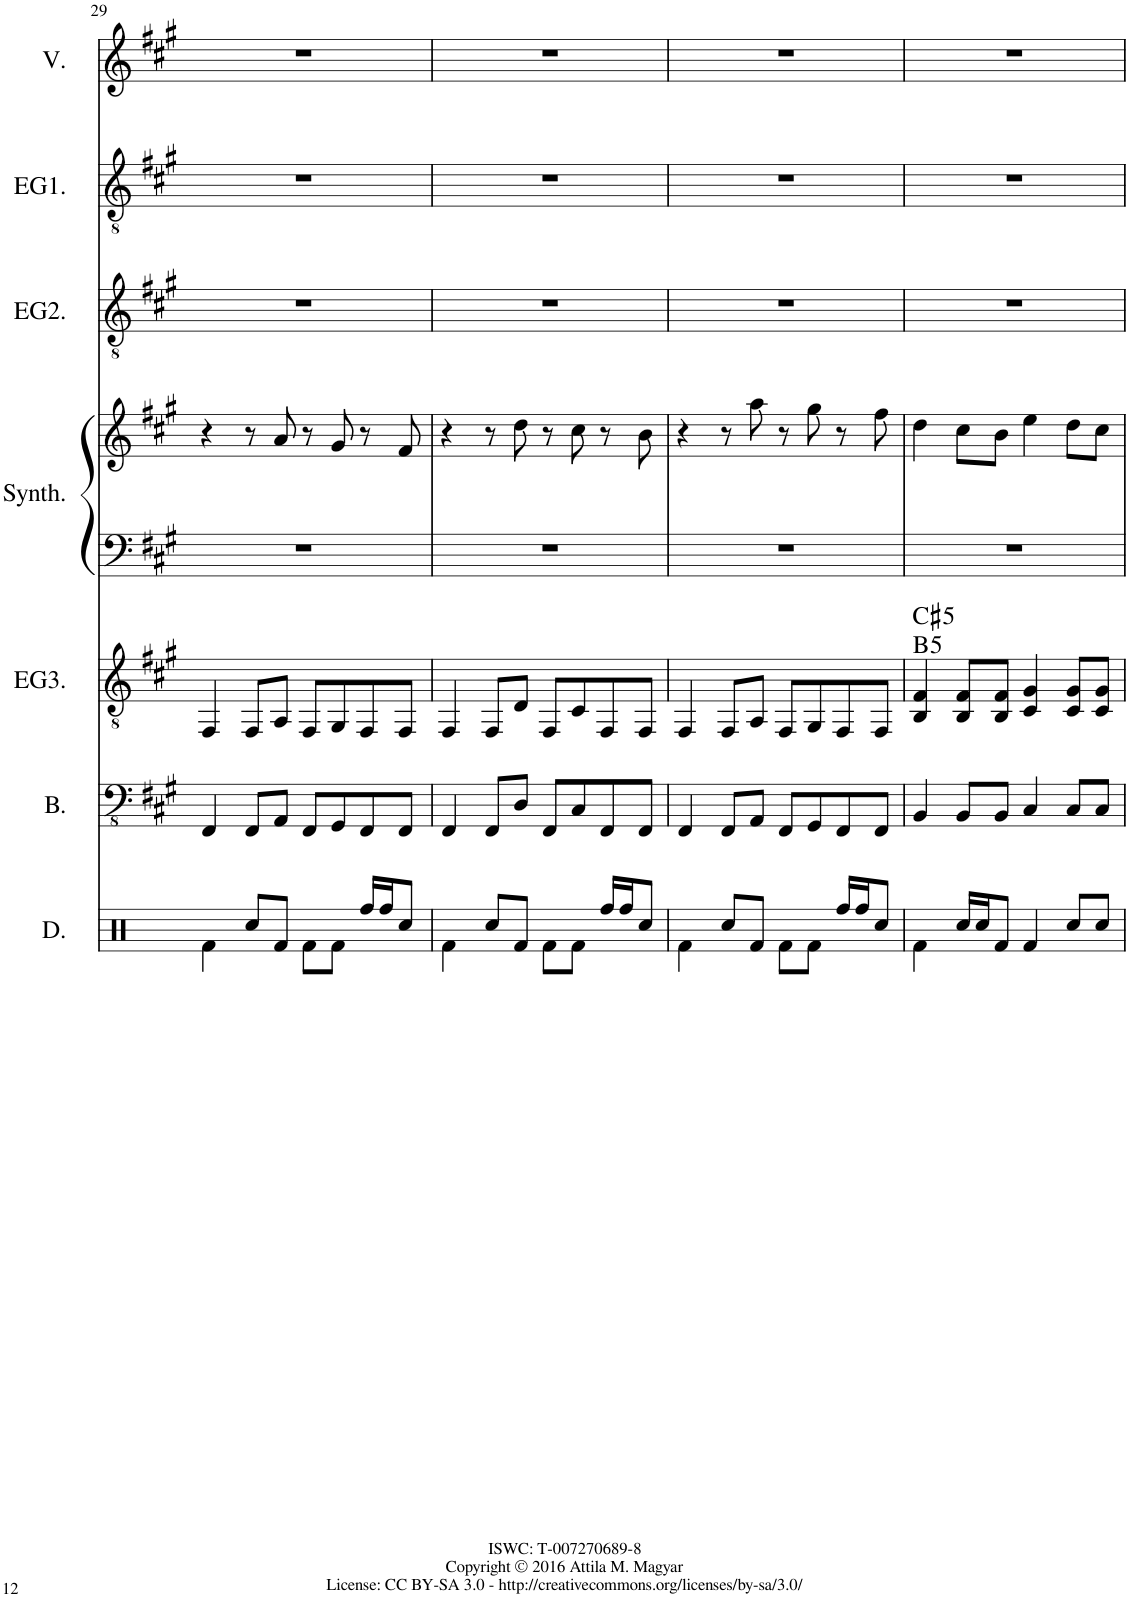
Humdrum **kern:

**kern	**kern	**kern	**harte	**kern	**kern	**kern	**kern	**kern
*part7	*part6	*part5	*part5	*part4	*part4	*part3	*part2	*part1
*staff8	*staff7	*staff6	*	*staff5	*staff4	*staff3	*staff2	*staff1
*I"Drumset (draft)	*I"Electric Bass	*I"Electric Guitar 3	*	*I"Synthesizer	*	*I"Electric Guitar 2	*I"Electric Guitar 1	*I"Voice
*I'D.	*I'B.	*I'EG3.	*	*I'Synth.	*	*I'EG2.	*I'EG1.	*I'V.
!!LO:PB:g=z
*clefX	*clefFv4	*clefGv2	*	*clefF4	*clefG2	*clefGv2	*clefGv2	*clefG2
*k[]	*k[f#c#g#]	*k[f#c#g#]	*	*k[f#c#g#]	*k[f#c#g#]	*k[f#c#g#]	*k[f#c#g#]	*k[f#c#g#]
=29	=29	=29	=29	=29	=29	=29	=29	=29
4Rf\	4FFF#/	4FF#/	.	1r	4r	1r	1r	1r
8Rcc/L	8FFF#/L	8FF#/L	.	.	8r	.	.	.
8Rf/J	8AAA/J	8AA/J	.	.	8a/	.	.	.
8Rf\L	8FFF#/L	8FF#/L	.	.	8r	.	.	.
8Rf\J	8GGG#/	8GG#/	.	.	8g#/	.	.	.
16Rff/LL	8FFF#/	8FF#/	.	.	8r	.	.	.
16Rff/J	.	.	.	.	.	.	.	.
8Rcc/J	8FFF#/J	8FF#/J	.	.	8f#/	.	.	.
=30	=30	=30	=30	=30	=30	=30	=30	=30
4Rf\	4FFF#/	4FF#/	.	1r	4r	1r	1r	1r
8Rcc/L	8FFF#/L	8FF#/L	.	.	8r	.	.	.
8Rf/J	8DD/J	8D/J	.	.	8dd\	.	.	.
8Rf\L	8FFF#/L	8FF#/L	.	.	8r	.	.	.
8Rf\J	8CC#/	8C#/	.	.	8cc#\	.	.	.
16Rff/LL	8FFF#/	8FF#/	.	.	8r	.	.	.
16Rff/J	.	.	.	.	.	.	.	.
8Rcc/J	8FFF#/J	8FF#/J	.	.	8b\	.	.	.
=31	=31	=31	=31	=31	=31	=31	=31	=31
4Rf\	4FFF#/	4FF#/	.	1r	4r	1r	1r	1r
8Rcc/L	8FFF#/L	8FF#/L	.	.	8r	.	.	.
8Rf/J	8AAA/J	8AA/J	.	.	8aa\	.	.	.
8Rf\L	8FFF#/L	8FF#/L	.	.	8r	.	.	.
8Rf\J	8GGG#/	8GG#/	.	.	8gg#\	.	.	.
16Rff/LL	8FFF#/	8FF#/	.	.	8r	.	.	.
16Rff/J	.	.	.	.	.	.	.	.
8Rcc/J	8FFF#/J	8FF#/J	.	.	8ff#\	.	.	.
=32	=32	=32	=32	=32	=32	=32	=32	=32
!	!	!	!LO:H:n=1:kt=5	!	!	!	!	!
!	!	!	!LO:H:n=2:kt=5	!	!	!	!	!
4Rf\	4BBB/	4BB/ 4F#/	B:(1,5) C#:(1,5)	1r	4dd\	1r	1r	1r
16Rcc/LL	8BBB/L	8BB/ 8F#/L	.	.	8cc#\L	.	.	.
16Rcc/J	.	.	.	.	.	.	.	.
8Rf/J	8BBB/J	8BB/ 8F#/J	.	.	8b\J	.	.	.
4Rf/	4CC#/	4C#/ 4G#/	.	.	4ee\	.	.	.
8Rcc/L	8CC#/L	8C#/ 8G#/L	.	.	8dd\L	.	.	.
8Rcc/J	8CC#/J	8C#/ 8G#/J	.	.	8cc#\J	.	.	.
=	=	=	=	=	=	=	=	=
*-	*-	*-	*-	*-	*-	*-	*-	*-
